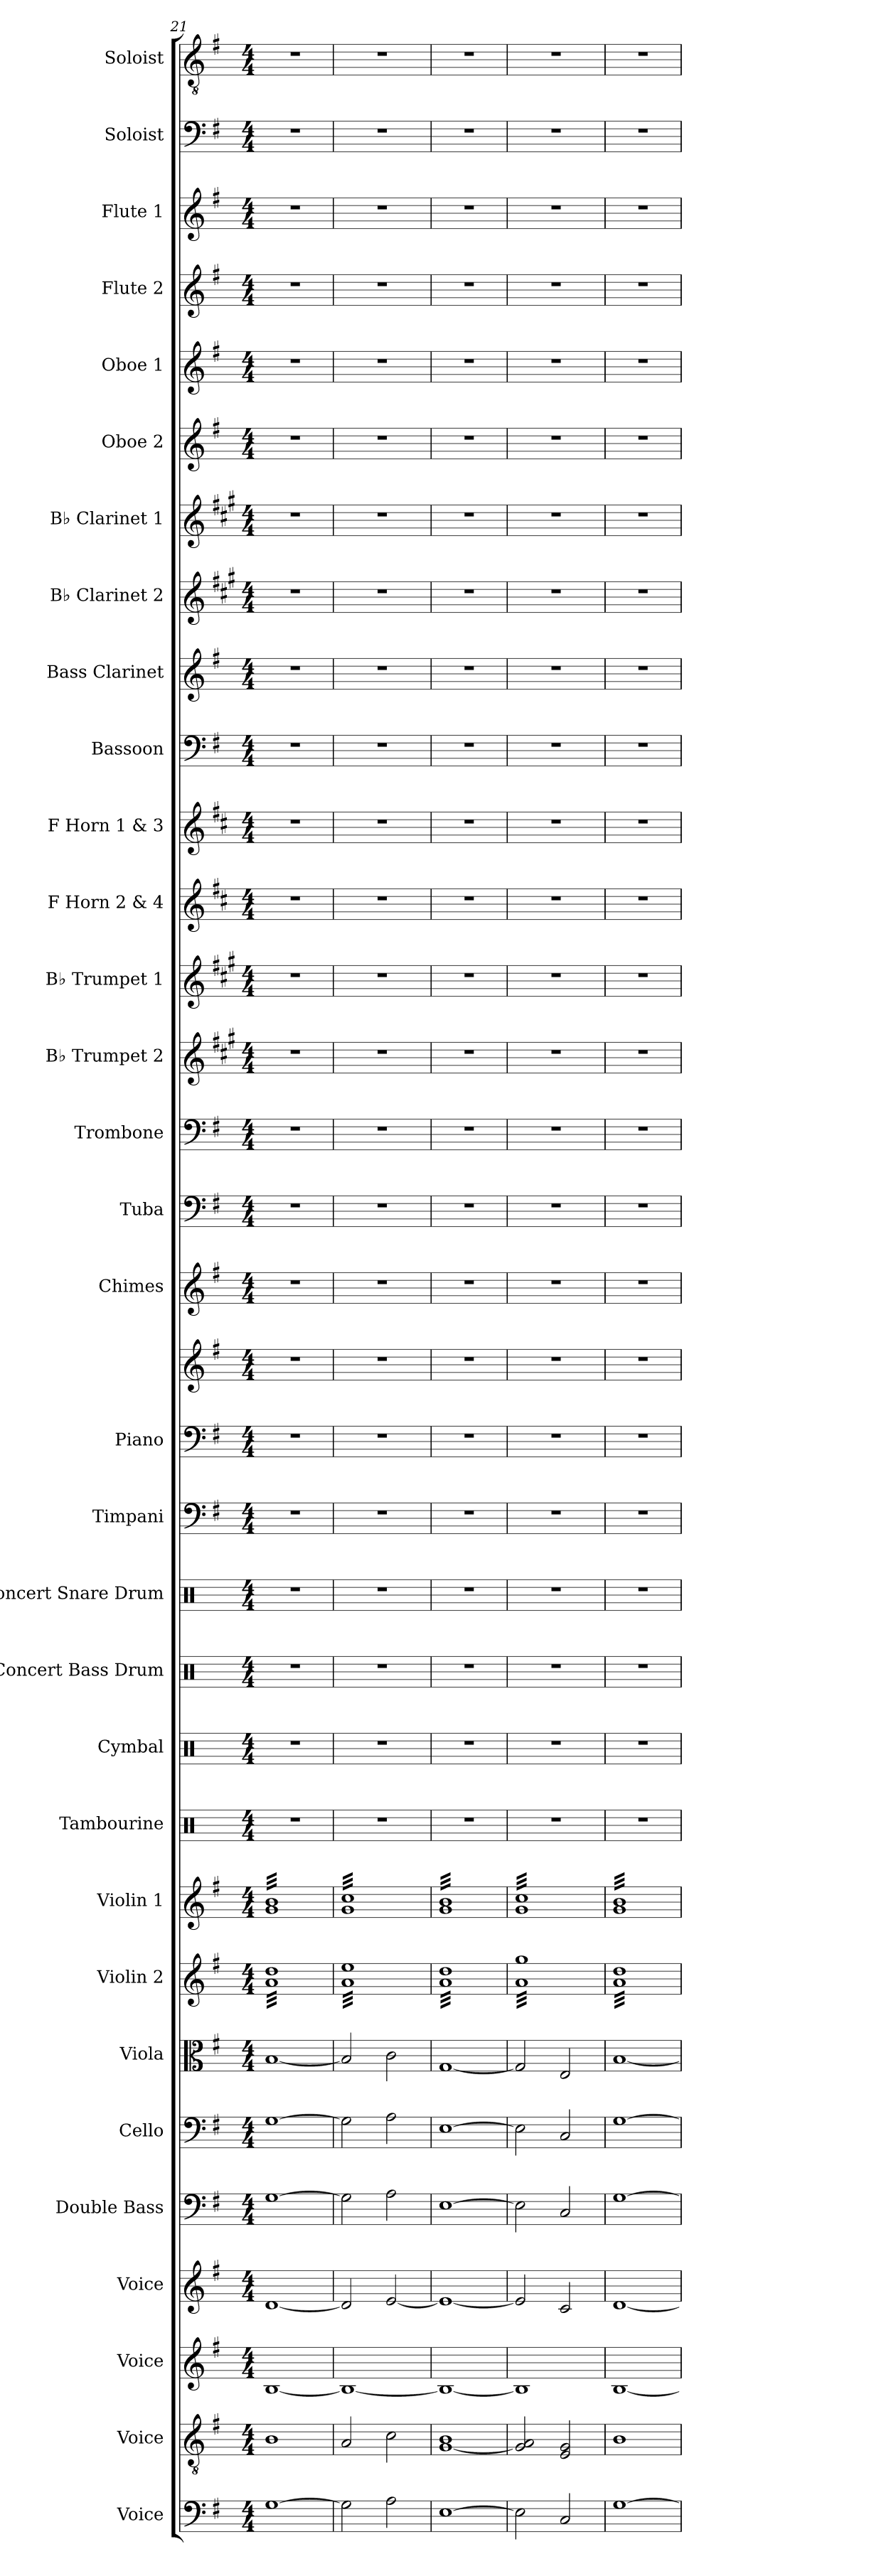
**kern	**kern	**kern	**kern	**kern	**kern	**kern	**kern	**kern	**kern	**kern	**kern	**kern	**kern	**kern	**kern	**kern	**kern	**kern	**kern	**kern	**kern	**kern	**kern	**kern	**kern	**kern	**kern	**kern	**kern	**kern	**kern	**kern
*part32	*part31	*part30	*part29	*part28	*part27	*part26	*part25	*part24	*part23	*part22	*part21	*part20	*part19	*part18	*part18	*part17	*part16	*part15	*part14	*part13	*part12	*part11	*part10	*part9	*part8	*part7	*part6	*part5	*part4	*part3	*part2	*part1
*staff33	*staff32	*staff31	*staff30	*staff29	*staff28	*staff27	*staff26	*staff25	*staff24	*staff23	*staff22	*staff21	*staff20	*staff19	*staff18	*staff17	*staff16	*staff15	*staff14	*staff13	*staff12	*staff11	*staff10	*staff9	*staff8	*staff7	*staff6	*staff5	*staff4	*staff3	*staff2	*staff1
*I"Voice	*I"Voice	*I"Voice	*I"Voice	*I"Double Bass	*I"Cello	*I"Viola	*I"Violin 2	*I"Violin 1	*I"Tambourine	*I"Cymbal	*I"Concert Bass Drum	*I"Concert Snare Drum	*I"Timpani	*I"Piano	*	*I"Chimes	*I"Tuba	*I"Trombone	*I"B♭ Trumpet 2	*I"B♭ Trumpet 1	*I"F Horn 2 &amp; 4	*I"F Horn 1 &amp; 3	*I"Bassoon	*I"Bass Clarinet	*I"B♭ Clarinet 2	*I"B♭ Clarinet 1	*I"Oboe 2	*I"Oboe 1	*I"Flute 2	*I"Flute 1	*I"Soloist	*I"Soloist
*I'Vo.	*I'Vo.	*I'Vo.	*I'Vo.	*I'D.B.	*I'C.	*I'Vla.	*I'Vln. 2	*I'Vln. 1	*I'Tamb.	*I'Cym.	*I'Con. BD	*I'Con. Sn.	*I'Timp.	*I'Pno.	*	*I'Cme.	*I'Tba.	*I'Tbn.	*I'B♭ Tpt. 2	*I'B♭ Tpt. 1	*I'F Hn. 2 &amp; 4	*I'F Hn. 1 &amp; 3	*I'Bsn.	*I'B. Cl.	*I'B♭ Cl. 2	*I'B♭ Cl. 1	*I'Ob. 2	*I'Ob. 1	*I'Fl. 2	*I'Fl. 1	*I'Slst.	*I'Slst.
*clefF4	*clefGv2	*clefG2	*clefG2	*clefF4	*clefF4	*clefC3	*clefG2	*clefG2	*clefX	*clefX	*clefX	*clefX	*clefF4	*clefF4	*clefG2	*clefG2	*clefF4	*clefF4	*clefG2	*clefG2	*clefG2	*clefG2	*clefF4	*clefG2	*clefG2	*clefG2	*clefG2	*clefG2	*clefG2	*clefG2	*clefF4	*clefGv2
*	*	*	*	*ITrd7c12	*	*	*	*	*	*	*	*	*	*	*	*	*	*	*ITrd1c2	*ITrd1c2	*ITrd4c7	*ITrd4c7	*	*ITrd8c14	*ITrd1c2	*ITrd1c2	*	*	*	*	*	*
*k[f#]	*k[f#]	*k[f#]	*k[f#]	*k[f#]	*k[f#]	*k[f#]	*k[f#]	*k[f#]	*k[]	*k[]	*k[]	*k[]	*k[f#]	*k[f#]	*k[f#]	*k[f#]	*k[f#]	*k[f#]	*k[f#]	*k[f#]	*k[f#]	*k[f#]	*k[f#]	*k[f#]	*k[f#]	*k[f#]	*k[f#]	*k[f#]	*k[f#]	*k[f#]	*k[f#]	*k[f#]
*M4/4	*M4/4	*M4/4	*M4/4	*M4/4	*M4/4	*M4/4	*M4/4	*M4/4	*M4/4	*M4/4	*M4/4	*M4/4	*M4/4	*M4/4	*M4/4	*M4/4	*M4/4	*M4/4	*M4/4	*M4/4	*M4/4	*M4/4	*M4/4	*M4/4	*M4/4	*M4/4	*M4/4	*M4/4	*M4/4	*M4/4	*M4/4	*M4/4
=21	=21	=21	=21	=21	=21	=21	=21	=21	=21	=21	=21	=21	=21	=21	=21	=21	=21	=21	=21	=21	=21	=21	=21	=21	=21	=21	=21	=21	=21	=21	=21	=21
!	!	!	!	!	!	!	!LO:TX:a:t=div.	!	!	!	!	!	!	!	!	!	!	!	!	!	!	!	!	!	!	!	!	!	!	!	!	!
*	*	*	*	*	*	*	*tremolo	*	*	*	*	*	*	*	*	*	*	*	*	*	*	*	*	*	*	*	*	*	*	*	*	*
*	*	*	*	*	*	*	*	*tremolo	*	*	*	*	*	*	*	*	*	*	*	*	*	*	*	*	*	*	*	*	*	*	*	*
[1G	1B	[1B	[1d	[1GG	[1G	[1B	32a 32ddLLL	32g 32bLLL	1r	1r	1r	1r	1r	1r	1r	1r	1r	1r	1r	1r	1r	1r	1r	1r	1r	1r	1r	1r	1r	1r	1r	1r
.	.	.	.	.	.	.	32a 32dd	32g 32b	.	.	.	.	.	.	.	.	.	.	.	.	.	.	.	.	.	.	.	.	.	.	.	.
.	.	.	.	.	.	.	32a 32dd	32g 32b	.	.	.	.	.	.	.	.	.	.	.	.	.	.	.	.	.	.	.	.	.	.	.	.
.	.	.	.	.	.	.	32a 32dd	32g 32b	.	.	.	.	.	.	.	.	.	.	.	.	.	.	.	.	.	.	.	.	.	.	.	.
.	.	.	.	.	.	.	32a 32dd	32g 32b	.	.	.	.	.	.	.	.	.	.	.	.	.	.	.	.	.	.	.	.	.	.	.	.
.	.	.	.	.	.	.	32a 32dd	32g 32b	.	.	.	.	.	.	.	.	.	.	.	.	.	.	.	.	.	.	.	.	.	.	.	.
.	.	.	.	.	.	.	32a 32dd	32g 32b	.	.	.	.	.	.	.	.	.	.	.	.	.	.	.	.	.	.	.	.	.	.	.	.
.	.	.	.	.	.	.	32a 32dd	32g 32b	.	.	.	.	.	.	.	.	.	.	.	.	.	.	.	.	.	.	.	.	.	.	.	.
.	.	.	.	.	.	.	32a 32dd	32g 32b	.	.	.	.	.	.	.	.	.	.	.	.	.	.	.	.	.	.	.	.	.	.	.	.
.	.	.	.	.	.	.	32a 32dd	32g 32b	.	.	.	.	.	.	.	.	.	.	.	.	.	.	.	.	.	.	.	.	.	.	.	.
.	.	.	.	.	.	.	32a 32dd	32g 32b	.	.	.	.	.	.	.	.	.	.	.	.	.	.	.	.	.	.	.	.	.	.	.	.
.	.	.	.	.	.	.	32a 32dd	32g 32b	.	.	.	.	.	.	.	.	.	.	.	.	.	.	.	.	.	.	.	.	.	.	.	.
.	.	.	.	.	.	.	32a 32dd	32g 32b	.	.	.	.	.	.	.	.	.	.	.	.	.	.	.	.	.	.	.	.	.	.	.	.
.	.	.	.	.	.	.	32a 32dd	32g 32b	.	.	.	.	.	.	.	.	.	.	.	.	.	.	.	.	.	.	.	.	.	.	.	.
.	.	.	.	.	.	.	32a 32dd	32g 32b	.	.	.	.	.	.	.	.	.	.	.	.	.	.	.	.	.	.	.	.	.	.	.	.
.	.	.	.	.	.	.	32a 32dd	32g 32b	.	.	.	.	.	.	.	.	.	.	.	.	.	.	.	.	.	.	.	.	.	.	.	.
.	.	.	.	.	.	.	32a 32dd	32g 32b	.	.	.	.	.	.	.	.	.	.	.	.	.	.	.	.	.	.	.	.	.	.	.	.
.	.	.	.	.	.	.	32a 32dd	32g 32b	.	.	.	.	.	.	.	.	.	.	.	.	.	.	.	.	.	.	.	.	.	.	.	.
.	.	.	.	.	.	.	32a 32dd	32g 32b	.	.	.	.	.	.	.	.	.	.	.	.	.	.	.	.	.	.	.	.	.	.	.	.
.	.	.	.	.	.	.	32a 32dd	32g 32b	.	.	.	.	.	.	.	.	.	.	.	.	.	.	.	.	.	.	.	.	.	.	.	.
.	.	.	.	.	.	.	32a 32dd	32g 32b	.	.	.	.	.	.	.	.	.	.	.	.	.	.	.	.	.	.	.	.	.	.	.	.
.	.	.	.	.	.	.	32a 32dd	32g 32b	.	.	.	.	.	.	.	.	.	.	.	.	.	.	.	.	.	.	.	.	.	.	.	.
.	.	.	.	.	.	.	32a 32dd	32g 32b	.	.	.	.	.	.	.	.	.	.	.	.	.	.	.	.	.	.	.	.	.	.	.	.
.	.	.	.	.	.	.	32a 32dd	32g 32b	.	.	.	.	.	.	.	.	.	.	.	.	.	.	.	.	.	.	.	.	.	.	.	.
.	.	.	.	.	.	.	32a 32dd	32g 32b	.	.	.	.	.	.	.	.	.	.	.	.	.	.	.	.	.	.	.	.	.	.	.	.
.	.	.	.	.	.	.	32a 32dd	32g 32b	.	.	.	.	.	.	.	.	.	.	.	.	.	.	.	.	.	.	.	.	.	.	.	.
.	.	.	.	.	.	.	32a 32dd	32g 32b	.	.	.	.	.	.	.	.	.	.	.	.	.	.	.	.	.	.	.	.	.	.	.	.
.	.	.	.	.	.	.	32a 32dd	32g 32b	.	.	.	.	.	.	.	.	.	.	.	.	.	.	.	.	.	.	.	.	.	.	.	.
.	.	.	.	.	.	.	32a 32dd	32g 32b	.	.	.	.	.	.	.	.	.	.	.	.	.	.	.	.	.	.	.	.	.	.	.	.
.	.	.	.	.	.	.	32a 32dd	32g 32b	.	.	.	.	.	.	.	.	.	.	.	.	.	.	.	.	.	.	.	.	.	.	.	.
.	.	.	.	.	.	.	32a 32dd	32g 32b	.	.	.	.	.	.	.	.	.	.	.	.	.	.	.	.	.	.	.	.	.	.	.	.
.	.	.	.	.	.	.	32a 32ddJJJ	32g 32bJJJ	.	.	.	.	.	.	.	.	.	.	.	.	.	.	.	.	.	.	.	.	.	.	.	.
=22	=22	=22	=22	=22	=22	=22	=22	=22	=22	=22	=22	=22	=22	=22	=22	=22	=22	=22	=22	=22	=22	=22	=22	=22	=22	=22	=22	=22	=22	=22	=22	=22
2G\]	2A/	1B_	2d/]	2GG\]	2G\]	2B/]	32a 32eeLLL	32g 32ccLLL	1r	1r	1r	1r	1r	1r	1r	1r	1r	1r	1r	1r	1r	1r	1r	1r	1r	1r	1r	1r	1r	1r	1r	1r
.	.	.	.	.	.	.	32a 32ee	32g 32cc	.	.	.	.	.	.	.	.	.	.	.	.	.	.	.	.	.	.	.	.	.	.	.	.
.	.	.	.	.	.	.	32a 32ee	32g 32cc	.	.	.	.	.	.	.	.	.	.	.	.	.	.	.	.	.	.	.	.	.	.	.	.
.	.	.	.	.	.	.	32a 32ee	32g 32cc	.	.	.	.	.	.	.	.	.	.	.	.	.	.	.	.	.	.	.	.	.	.	.	.
.	.	.	.	.	.	.	32a 32ee	32g 32cc	.	.	.	.	.	.	.	.	.	.	.	.	.	.	.	.	.	.	.	.	.	.	.	.
.	.	.	.	.	.	.	32a 32ee	32g 32cc	.	.	.	.	.	.	.	.	.	.	.	.	.	.	.	.	.	.	.	.	.	.	.	.
.	.	.	.	.	.	.	32a 32ee	32g 32cc	.	.	.	.	.	.	.	.	.	.	.	.	.	.	.	.	.	.	.	.	.	.	.	.
.	.	.	.	.	.	.	32a 32ee	32g 32cc	.	.	.	.	.	.	.	.	.	.	.	.	.	.	.	.	.	.	.	.	.	.	.	.
.	.	.	.	.	.	.	32a 32ee	32g 32cc	.	.	.	.	.	.	.	.	.	.	.	.	.	.	.	.	.	.	.	.	.	.	.	.
.	.	.	.	.	.	.	32a 32ee	32g 32cc	.	.	.	.	.	.	.	.	.	.	.	.	.	.	.	.	.	.	.	.	.	.	.	.
.	.	.	.	.	.	.	32a 32ee	32g 32cc	.	.	.	.	.	.	.	.	.	.	.	.	.	.	.	.	.	.	.	.	.	.	.	.
.	.	.	.	.	.	.	32a 32ee	32g 32cc	.	.	.	.	.	.	.	.	.	.	.	.	.	.	.	.	.	.	.	.	.	.	.	.
.	.	.	.	.	.	.	32a 32ee	32g 32cc	.	.	.	.	.	.	.	.	.	.	.	.	.	.	.	.	.	.	.	.	.	.	.	.
.	.	.	.	.	.	.	32a 32ee	32g 32cc	.	.	.	.	.	.	.	.	.	.	.	.	.	.	.	.	.	.	.	.	.	.	.	.
.	.	.	.	.	.	.	32a 32ee	32g 32cc	.	.	.	.	.	.	.	.	.	.	.	.	.	.	.	.	.	.	.	.	.	.	.	.
.	.	.	.	.	.	.	32a 32ee	32g 32cc	.	.	.	.	.	.	.	.	.	.	.	.	.	.	.	.	.	.	.	.	.	.	.	.
2A\	2c\	.	[2e/	2AA\	2A\	2c\	32a 32ee	32g 32cc	.	.	.	.	.	.	.	.	.	.	.	.	.	.	.	.	.	.	.	.	.	.	.	.
.	.	.	.	.	.	.	32a 32ee	32g 32cc	.	.	.	.	.	.	.	.	.	.	.	.	.	.	.	.	.	.	.	.	.	.	.	.
.	.	.	.	.	.	.	32a 32ee	32g 32cc	.	.	.	.	.	.	.	.	.	.	.	.	.	.	.	.	.	.	.	.	.	.	.	.
.	.	.	.	.	.	.	32a 32ee	32g 32cc	.	.	.	.	.	.	.	.	.	.	.	.	.	.	.	.	.	.	.	.	.	.	.	.
.	.	.	.	.	.	.	32a 32ee	32g 32cc	.	.	.	.	.	.	.	.	.	.	.	.	.	.	.	.	.	.	.	.	.	.	.	.
.	.	.	.	.	.	.	32a 32ee	32g 32cc	.	.	.	.	.	.	.	.	.	.	.	.	.	.	.	.	.	.	.	.	.	.	.	.
.	.	.	.	.	.	.	32a 32ee	32g 32cc	.	.	.	.	.	.	.	.	.	.	.	.	.	.	.	.	.	.	.	.	.	.	.	.
.	.	.	.	.	.	.	32a 32ee	32g 32cc	.	.	.	.	.	.	.	.	.	.	.	.	.	.	.	.	.	.	.	.	.	.	.	.
.	.	.	.	.	.	.	32a 32ee	32g 32cc	.	.	.	.	.	.	.	.	.	.	.	.	.	.	.	.	.	.	.	.	.	.	.	.
.	.	.	.	.	.	.	32a 32ee	32g 32cc	.	.	.	.	.	.	.	.	.	.	.	.	.	.	.	.	.	.	.	.	.	.	.	.
.	.	.	.	.	.	.	32a 32ee	32g 32cc	.	.	.	.	.	.	.	.	.	.	.	.	.	.	.	.	.	.	.	.	.	.	.	.
.	.	.	.	.	.	.	32a 32ee	32g 32cc	.	.	.	.	.	.	.	.	.	.	.	.	.	.	.	.	.	.	.	.	.	.	.	.
.	.	.	.	.	.	.	32a 32ee	32g 32cc	.	.	.	.	.	.	.	.	.	.	.	.	.	.	.	.	.	.	.	.	.	.	.	.
.	.	.	.	.	.	.	32a 32ee	32g 32cc	.	.	.	.	.	.	.	.	.	.	.	.	.	.	.	.	.	.	.	.	.	.	.	.
.	.	.	.	.	.	.	32a 32ee	32g 32cc	.	.	.	.	.	.	.	.	.	.	.	.	.	.	.	.	.	.	.	.	.	.	.	.
.	.	.	.	.	.	.	32a 32eeJJJ	32g 32ccJJJ	.	.	.	.	.	.	.	.	.	.	.	.	.	.	.	.	.	.	.	.	.	.	.	.
=23	=23	=23	=23	=23	=23	=23	=23	=23	=23	=23	=23	=23	=23	=23	=23	=23	=23	=23	=23	=23	=23	=23	=23	=23	=23	=23	=23	=23	=23	=23	=23	=23
[1E	[1G 1B	1B_	1e_	[1EE	[1E	[1G	32a 32ddLLL	32g 32bLLL	1r	1r	1r	1r	1r	1r	1r	1r	1r	1r	1r	1r	1r	1r	1r	1r	1r	1r	1r	1r	1r	1r	1r	1r
.	.	.	.	.	.	.	32a 32dd	32g 32b	.	.	.	.	.	.	.	.	.	.	.	.	.	.	.	.	.	.	.	.	.	.	.	.
.	.	.	.	.	.	.	32a 32dd	32g 32b	.	.	.	.	.	.	.	.	.	.	.	.	.	.	.	.	.	.	.	.	.	.	.	.
.	.	.	.	.	.	.	32a 32dd	32g 32b	.	.	.	.	.	.	.	.	.	.	.	.	.	.	.	.	.	.	.	.	.	.	.	.
.	.	.	.	.	.	.	32a 32dd	32g 32b	.	.	.	.	.	.	.	.	.	.	.	.	.	.	.	.	.	.	.	.	.	.	.	.
.	.	.	.	.	.	.	32a 32dd	32g 32b	.	.	.	.	.	.	.	.	.	.	.	.	.	.	.	.	.	.	.	.	.	.	.	.
.	.	.	.	.	.	.	32a 32dd	32g 32b	.	.	.	.	.	.	.	.	.	.	.	.	.	.	.	.	.	.	.	.	.	.	.	.
.	.	.	.	.	.	.	32a 32dd	32g 32b	.	.	.	.	.	.	.	.	.	.	.	.	.	.	.	.	.	.	.	.	.	.	.	.
.	.	.	.	.	.	.	32a 32dd	32g 32b	.	.	.	.	.	.	.	.	.	.	.	.	.	.	.	.	.	.	.	.	.	.	.	.
.	.	.	.	.	.	.	32a 32dd	32g 32b	.	.	.	.	.	.	.	.	.	.	.	.	.	.	.	.	.	.	.	.	.	.	.	.
.	.	.	.	.	.	.	32a 32dd	32g 32b	.	.	.	.	.	.	.	.	.	.	.	.	.	.	.	.	.	.	.	.	.	.	.	.
.	.	.	.	.	.	.	32a 32dd	32g 32b	.	.	.	.	.	.	.	.	.	.	.	.	.	.	.	.	.	.	.	.	.	.	.	.
.	.	.	.	.	.	.	32a 32dd	32g 32b	.	.	.	.	.	.	.	.	.	.	.	.	.	.	.	.	.	.	.	.	.	.	.	.
.	.	.	.	.	.	.	32a 32dd	32g 32b	.	.	.	.	.	.	.	.	.	.	.	.	.	.	.	.	.	.	.	.	.	.	.	.
.	.	.	.	.	.	.	32a 32dd	32g 32b	.	.	.	.	.	.	.	.	.	.	.	.	.	.	.	.	.	.	.	.	.	.	.	.
.	.	.	.	.	.	.	32a 32dd	32g 32b	.	.	.	.	.	.	.	.	.	.	.	.	.	.	.	.	.	.	.	.	.	.	.	.
.	.	.	.	.	.	.	32a 32dd	32g 32b	.	.	.	.	.	.	.	.	.	.	.	.	.	.	.	.	.	.	.	.	.	.	.	.
.	.	.	.	.	.	.	32a 32dd	32g 32b	.	.	.	.	.	.	.	.	.	.	.	.	.	.	.	.	.	.	.	.	.	.	.	.
.	.	.	.	.	.	.	32a 32dd	32g 32b	.	.	.	.	.	.	.	.	.	.	.	.	.	.	.	.	.	.	.	.	.	.	.	.
.	.	.	.	.	.	.	32a 32dd	32g 32b	.	.	.	.	.	.	.	.	.	.	.	.	.	.	.	.	.	.	.	.	.	.	.	.
.	.	.	.	.	.	.	32a 32dd	32g 32b	.	.	.	.	.	.	.	.	.	.	.	.	.	.	.	.	.	.	.	.	.	.	.	.
.	.	.	.	.	.	.	32a 32dd	32g 32b	.	.	.	.	.	.	.	.	.	.	.	.	.	.	.	.	.	.	.	.	.	.	.	.
.	.	.	.	.	.	.	32a 32dd	32g 32b	.	.	.	.	.	.	.	.	.	.	.	.	.	.	.	.	.	.	.	.	.	.	.	.
.	.	.	.	.	.	.	32a 32dd	32g 32b	.	.	.	.	.	.	.	.	.	.	.	.	.	.	.	.	.	.	.	.	.	.	.	.
.	.	.	.	.	.	.	32a 32dd	32g 32b	.	.	.	.	.	.	.	.	.	.	.	.	.	.	.	.	.	.	.	.	.	.	.	.
.	.	.	.	.	.	.	32a 32dd	32g 32b	.	.	.	.	.	.	.	.	.	.	.	.	.	.	.	.	.	.	.	.	.	.	.	.
.	.	.	.	.	.	.	32a 32dd	32g 32b	.	.	.	.	.	.	.	.	.	.	.	.	.	.	.	.	.	.	.	.	.	.	.	.
.	.	.	.	.	.	.	32a 32dd	32g 32b	.	.	.	.	.	.	.	.	.	.	.	.	.	.	.	.	.	.	.	.	.	.	.	.
.	.	.	.	.	.	.	32a 32dd	32g 32b	.	.	.	.	.	.	.	.	.	.	.	.	.	.	.	.	.	.	.	.	.	.	.	.
.	.	.	.	.	.	.	32a 32dd	32g 32b	.	.	.	.	.	.	.	.	.	.	.	.	.	.	.	.	.	.	.	.	.	.	.	.
.	.	.	.	.	.	.	32a 32dd	32g 32b	.	.	.	.	.	.	.	.	.	.	.	.	.	.	.	.	.	.	.	.	.	.	.	.
.	.	.	.	.	.	.	32a 32ddJJJ	32g 32bJJJ	.	.	.	.	.	.	.	.	.	.	.	.	.	.	.	.	.	.	.	.	.	.	.	.
=24	=24	=24	=24	=24	=24	=24	=24	=24	=24	=24	=24	=24	=24	=24	=24	=24	=24	=24	=24	=24	=24	=24	=24	=24	=24	=24	=24	=24	=24	=24	=24	=24
2E\]	2G/] 2A/	1B]	2e/]	2EE\]	2E\]	2G/]	32a 32ggLLL	32g 32ccLLL	1r	1r	1r	1r	1r	1r	1r	1r	1r	1r	1r	1r	1r	1r	1r	1r	1r	1r	1r	1r	1r	1r	1r	1r
.	.	.	.	.	.	.	32a 32gg	32g 32cc	.	.	.	.	.	.	.	.	.	.	.	.	.	.	.	.	.	.	.	.	.	.	.	.
.	.	.	.	.	.	.	32a 32gg	32g 32cc	.	.	.	.	.	.	.	.	.	.	.	.	.	.	.	.	.	.	.	.	.	.	.	.
.	.	.	.	.	.	.	32a 32gg	32g 32cc	.	.	.	.	.	.	.	.	.	.	.	.	.	.	.	.	.	.	.	.	.	.	.	.
.	.	.	.	.	.	.	32a 32gg	32g 32cc	.	.	.	.	.	.	.	.	.	.	.	.	.	.	.	.	.	.	.	.	.	.	.	.
.	.	.	.	.	.	.	32a 32gg	32g 32cc	.	.	.	.	.	.	.	.	.	.	.	.	.	.	.	.	.	.	.	.	.	.	.	.
.	.	.	.	.	.	.	32a 32gg	32g 32cc	.	.	.	.	.	.	.	.	.	.	.	.	.	.	.	.	.	.	.	.	.	.	.	.
.	.	.	.	.	.	.	32a 32gg	32g 32cc	.	.	.	.	.	.	.	.	.	.	.	.	.	.	.	.	.	.	.	.	.	.	.	.
.	.	.	.	.	.	.	32a 32gg	32g 32cc	.	.	.	.	.	.	.	.	.	.	.	.	.	.	.	.	.	.	.	.	.	.	.	.
.	.	.	.	.	.	.	32a 32gg	32g 32cc	.	.	.	.	.	.	.	.	.	.	.	.	.	.	.	.	.	.	.	.	.	.	.	.
.	.	.	.	.	.	.	32a 32gg	32g 32cc	.	.	.	.	.	.	.	.	.	.	.	.	.	.	.	.	.	.	.	.	.	.	.	.
.	.	.	.	.	.	.	32a 32gg	32g 32cc	.	.	.	.	.	.	.	.	.	.	.	.	.	.	.	.	.	.	.	.	.	.	.	.
.	.	.	.	.	.	.	32a 32gg	32g 32cc	.	.	.	.	.	.	.	.	.	.	.	.	.	.	.	.	.	.	.	.	.	.	.	.
.	.	.	.	.	.	.	32a 32gg	32g 32cc	.	.	.	.	.	.	.	.	.	.	.	.	.	.	.	.	.	.	.	.	.	.	.	.
.	.	.	.	.	.	.	32a 32gg	32g 32cc	.	.	.	.	.	.	.	.	.	.	.	.	.	.	.	.	.	.	.	.	.	.	.	.
.	.	.	.	.	.	.	32a 32gg	32g 32cc	.	.	.	.	.	.	.	.	.	.	.	.	.	.	.	.	.	.	.	.	.	.	.	.
2C/	2E/ 2G/	.	2c/	2CC/	2C/	2E/	32a 32gg	32g 32cc	.	.	.	.	.	.	.	.	.	.	.	.	.	.	.	.	.	.	.	.	.	.	.	.
.	.	.	.	.	.	.	32a 32gg	32g 32cc	.	.	.	.	.	.	.	.	.	.	.	.	.	.	.	.	.	.	.	.	.	.	.	.
.	.	.	.	.	.	.	32a 32gg	32g 32cc	.	.	.	.	.	.	.	.	.	.	.	.	.	.	.	.	.	.	.	.	.	.	.	.
.	.	.	.	.	.	.	32a 32gg	32g 32cc	.	.	.	.	.	.	.	.	.	.	.	.	.	.	.	.	.	.	.	.	.	.	.	.
.	.	.	.	.	.	.	32a 32gg	32g 32cc	.	.	.	.	.	.	.	.	.	.	.	.	.	.	.	.	.	.	.	.	.	.	.	.
.	.	.	.	.	.	.	32a 32gg	32g 32cc	.	.	.	.	.	.	.	.	.	.	.	.	.	.	.	.	.	.	.	.	.	.	.	.
.	.	.	.	.	.	.	32a 32gg	32g 32cc	.	.	.	.	.	.	.	.	.	.	.	.	.	.	.	.	.	.	.	.	.	.	.	.
.	.	.	.	.	.	.	32a 32gg	32g 32cc	.	.	.	.	.	.	.	.	.	.	.	.	.	.	.	.	.	.	.	.	.	.	.	.
.	.	.	.	.	.	.	32a 32gg	32g 32cc	.	.	.	.	.	.	.	.	.	.	.	.	.	.	.	.	.	.	.	.	.	.	.	.
.	.	.	.	.	.	.	32a 32gg	32g 32cc	.	.	.	.	.	.	.	.	.	.	.	.	.	.	.	.	.	.	.	.	.	.	.	.
.	.	.	.	.	.	.	32a 32gg	32g 32cc	.	.	.	.	.	.	.	.	.	.	.	.	.	.	.	.	.	.	.	.	.	.	.	.
.	.	.	.	.	.	.	32a 32gg	32g 32cc	.	.	.	.	.	.	.	.	.	.	.	.	.	.	.	.	.	.	.	.	.	.	.	.
.	.	.	.	.	.	.	32a 32gg	32g 32cc	.	.	.	.	.	.	.	.	.	.	.	.	.	.	.	.	.	.	.	.	.	.	.	.
.	.	.	.	.	.	.	32a 32gg	32g 32cc	.	.	.	.	.	.	.	.	.	.	.	.	.	.	.	.	.	.	.	.	.	.	.	.
.	.	.	.	.	.	.	32a 32gg	32g 32cc	.	.	.	.	.	.	.	.	.	.	.	.	.	.	.	.	.	.	.	.	.	.	.	.
.	.	.	.	.	.	.	32a 32ggJJJ	32g 32ccJJJ	.	.	.	.	.	.	.	.	.	.	.	.	.	.	.	.	.	.	.	.	.	.	.	.
=25	=25	=25	=25	=25	=25	=25	=25	=25	=25	=25	=25	=25	=25	=25	=25	=25	=25	=25	=25	=25	=25	=25	=25	=25	=25	=25	=25	=25	=25	=25	=25	=25
[1G	1B	[1B	[1d	[1GG	[1G	[1B	32a 32ddLLL	32g 32bLLL	1r	1r	1r	1r	1r	1r	1r	1r	1r	1r	1r	1r	1r	1r	1r	1r	1r	1r	1r	1r	1r	1r	1r	1r
.	.	.	.	.	.	.	32a 32dd	32g 32b	.	.	.	.	.	.	.	.	.	.	.	.	.	.	.	.	.	.	.	.	.	.	.	.
.	.	.	.	.	.	.	32a 32dd	32g 32b	.	.	.	.	.	.	.	.	.	.	.	.	.	.	.	.	.	.	.	.	.	.	.	.
.	.	.	.	.	.	.	32a 32dd	32g 32b	.	.	.	.	.	.	.	.	.	.	.	.	.	.	.	.	.	.	.	.	.	.	.	.
.	.	.	.	.	.	.	32a 32dd	32g 32b	.	.	.	.	.	.	.	.	.	.	.	.	.	.	.	.	.	.	.	.	.	.	.	.
.	.	.	.	.	.	.	32a 32dd	32g 32b	.	.	.	.	.	.	.	.	.	.	.	.	.	.	.	.	.	.	.	.	.	.	.	.
.	.	.	.	.	.	.	32a 32dd	32g 32b	.	.	.	.	.	.	.	.	.	.	.	.	.	.	.	.	.	.	.	.	.	.	.	.
.	.	.	.	.	.	.	32a 32dd	32g 32b	.	.	.	.	.	.	.	.	.	.	.	.	.	.	.	.	.	.	.	.	.	.	.	.
.	.	.	.	.	.	.	32a 32dd	32g 32b	.	.	.	.	.	.	.	.	.	.	.	.	.	.	.	.	.	.	.	.	.	.	.	.
.	.	.	.	.	.	.	32a 32dd	32g 32b	.	.	.	.	.	.	.	.	.	.	.	.	.	.	.	.	.	.	.	.	.	.	.	.
.	.	.	.	.	.	.	32a 32dd	32g 32b	.	.	.	.	.	.	.	.	.	.	.	.	.	.	.	.	.	.	.	.	.	.	.	.
.	.	.	.	.	.	.	32a 32dd	32g 32b	.	.	.	.	.	.	.	.	.	.	.	.	.	.	.	.	.	.	.	.	.	.	.	.
.	.	.	.	.	.	.	32a 32dd	32g 32b	.	.	.	.	.	.	.	.	.	.	.	.	.	.	.	.	.	.	.	.	.	.	.	.
.	.	.	.	.	.	.	32a 32dd	32g 32b	.	.	.	.	.	.	.	.	.	.	.	.	.	.	.	.	.	.	.	.	.	.	.	.
.	.	.	.	.	.	.	32a 32dd	32g 32b	.	.	.	.	.	.	.	.	.	.	.	.	.	.	.	.	.	.	.	.	.	.	.	.
.	.	.	.	.	.	.	32a 32dd	32g 32b	.	.	.	.	.	.	.	.	.	.	.	.	.	.	.	.	.	.	.	.	.	.	.	.
.	.	.	.	.	.	.	32a 32dd	32g 32b	.	.	.	.	.	.	.	.	.	.	.	.	.	.	.	.	.	.	.	.	.	.	.	.
.	.	.	.	.	.	.	32a 32dd	32g 32b	.	.	.	.	.	.	.	.	.	.	.	.	.	.	.	.	.	.	.	.	.	.	.	.
.	.	.	.	.	.	.	32a 32dd	32g 32b	.	.	.	.	.	.	.	.	.	.	.	.	.	.	.	.	.	.	.	.	.	.	.	.
.	.	.	.	.	.	.	32a 32dd	32g 32b	.	.	.	.	.	.	.	.	.	.	.	.	.	.	.	.	.	.	.	.	.	.	.	.
.	.	.	.	.	.	.	32a 32dd	32g 32b	.	.	.	.	.	.	.	.	.	.	.	.	.	.	.	.	.	.	.	.	.	.	.	.
.	.	.	.	.	.	.	32a 32dd	32g 32b	.	.	.	.	.	.	.	.	.	.	.	.	.	.	.	.	.	.	.	.	.	.	.	.
.	.	.	.	.	.	.	32a 32dd	32g 32b	.	.	.	.	.	.	.	.	.	.	.	.	.	.	.	.	.	.	.	.	.	.	.	.
.	.	.	.	.	.	.	32a 32dd	32g 32b	.	.	.	.	.	.	.	.	.	.	.	.	.	.	.	.	.	.	.	.	.	.	.	.
.	.	.	.	.	.	.	32a 32dd	32g 32b	.	.	.	.	.	.	.	.	.	.	.	.	.	.	.	.	.	.	.	.	.	.	.	.
.	.	.	.	.	.	.	32a 32dd	32g 32b	.	.	.	.	.	.	.	.	.	.	.	.	.	.	.	.	.	.	.	.	.	.	.	.
.	.	.	.	.	.	.	32a 32dd	32g 32b	.	.	.	.	.	.	.	.	.	.	.	.	.	.	.	.	.	.	.	.	.	.	.	.
.	.	.	.	.	.	.	32a 32dd	32g 32b	.	.	.	.	.	.	.	.	.	.	.	.	.	.	.	.	.	.	.	.	.	.	.	.
.	.	.	.	.	.	.	32a 32dd	32g 32b	.	.	.	.	.	.	.	.	.	.	.	.	.	.	.	.	.	.	.	.	.	.	.	.
.	.	.	.	.	.	.	32a 32dd	32g 32b	.	.	.	.	.	.	.	.	.	.	.	.	.	.	.	.	.	.	.	.	.	.	.	.
.	.	.	.	.	.	.	32a 32dd	32g 32b	.	.	.	.	.	.	.	.	.	.	.	.	.	.	.	.	.	.	.	.	.	.	.	.
.	.	.	.	.	.	.	32a 32ddJJJ	32g 32bJJJ	.	.	.	.	.	.	.	.	.	.	.	.	.	.	.	.	.	.	.	.	.	.	.	.
*	*	*	*	*	*	*	*	*Xtremolo	*	*	*	*	*	*	*	*	*	*	*	*	*	*	*	*	*	*	*	*	*	*	*	*
*	*	*	*	*	*	*	*Xtremolo	*	*	*	*	*	*	*	*	*	*	*	*	*	*	*	*	*	*	*	*	*	*	*	*	*
=	=	=	=	=	=	=	=	=	=	=	=	=	=	=	=	=	=	=	=	=	=	=	=	=	=	=	=	=	=	=	=	=
*-	*-	*-	*-	*-	*-	*-	*-	*-	*-	*-	*-	*-	*-	*-	*-	*-	*-	*-	*-	*-	*-	*-	*-	*-	*-	*-	*-	*-	*-	*-	*-	*-
